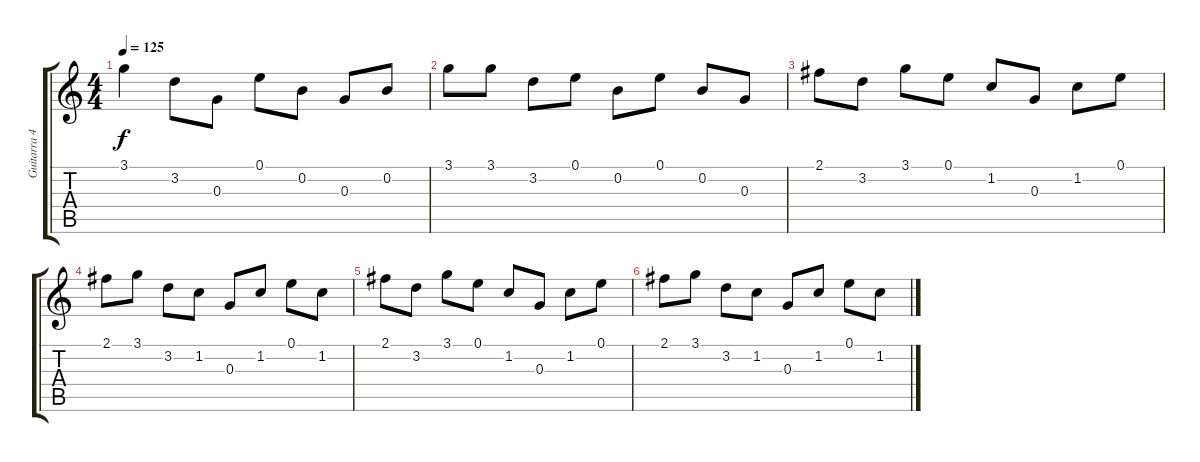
\track ("Guitarra 4" "Guitarra 4") {instrument distortionguitar}
\staff {score tabs}
\tuning (E4 B3 G3 D3 A2 E2) {hide}
\ts (4 4)
\tempo 125
\clef g2
\ks c
3.1.4{dy f} 3.2.8 0.3.8 0.1.8 0.2.8 0.3.8 0.2.8 |
3.1.8 3.1.8 3.2.8 0.1.8 0.2.8 0.1.8 0.2.8 0.3.8 |
2.1.8 3.2.8 3.1.8 0.1.8 1.2.8 0.3.8 1.2.8 0.1.8 |
2.1.8{volume 6} 3.1.8 3.2.8 1.2.8 0.3.8 1.2.8 0.1.8 1.2.8 |
2.1.8 3.2.8 3.1.8 0.1.8 1.2.8{volume 0} 0.3.8 1.2.8 0.1.8 |
2.1.8 3.1.8 3.2.8 1.2.8 0.3.8 1.2.8 0.1.8 1.2.8
